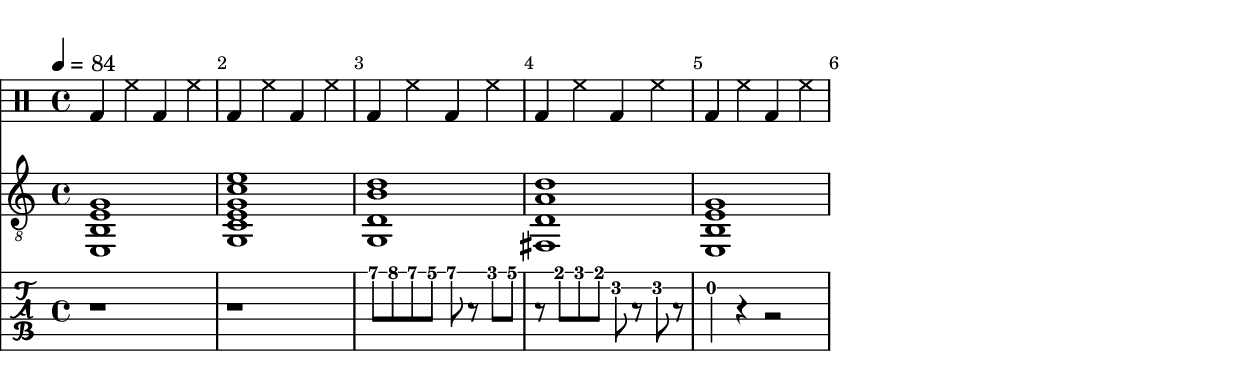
\version "2.20.0"

\paper {
  indent = 0\mm
  line-width = 210\mm
  oddHeaderMarkup = ""
  evenHeaderMarkup = ""
  oddFooterMarkup = ""
  evenFooterMarkup = ""
}


% Em
ma = {
  < e, b, e g>1
}

% C
mb = {
  < g, c e g c' e'   >1
}

% G
mc = {
  < g, d b d' >1
}

md = {
  <fis, d a d'>1
}


rhythm = {
  \ma \mb \mc \md
  \ma
}

lead = {
  r1
  | r1 | b'8 c'' b' a' b' r g' a' |
  r fis' g' fis' d' r d' r | b4 r r2
}


drumbar =  \drummode {  bassdrum4 hihat4  bassdrum hihat }

\score {

  <<

    \new DrumStaff {

      \drumbar |
      \drumbar |
      \drumbar |
      \drumbar |
      \drumbar |

    }


    \new Staff {
      \clef "treble_8"
      % \transposition c
      \tempo 4 = 84
      %\set Staff.midiInstrument = "electric guitar (clean)"
      \override Score.BarNumber.break-visibility = ##(#t #t #t)
      %\set TabStaff.stringTunings = #custom-tuning
      \set Staff.midiMinimumVolume = #0.4
      \set Staff.midiMaximumVolume = #0.4

      \rhythm
    }

    %\new Staff	 {
    %  \clef "treble_8"
    %  %\transposition c
    %  %\set Staff.midiInstrument = "electric guitar (clean)"
    %  \tempo 4 = 84
    %  \override Score.BarNumber.break-visibility = ##(#t #t #t)
    %  \lead
    %}

    \new TabStaff {
      \tempo 4 = 84
      % \set Staff.midiInstrument = "electric guitar (clean)"
      \override Score.BarNumber.break-visibility = ##(#t #t #t)
      \tabFullNotation
      \set Staff.midiMinimumVolume = #0.7
      \set Staff.midiMaximumVolume = #0.9

      \lead
    }



  >>
  \layout {}

  \midi {}
}
